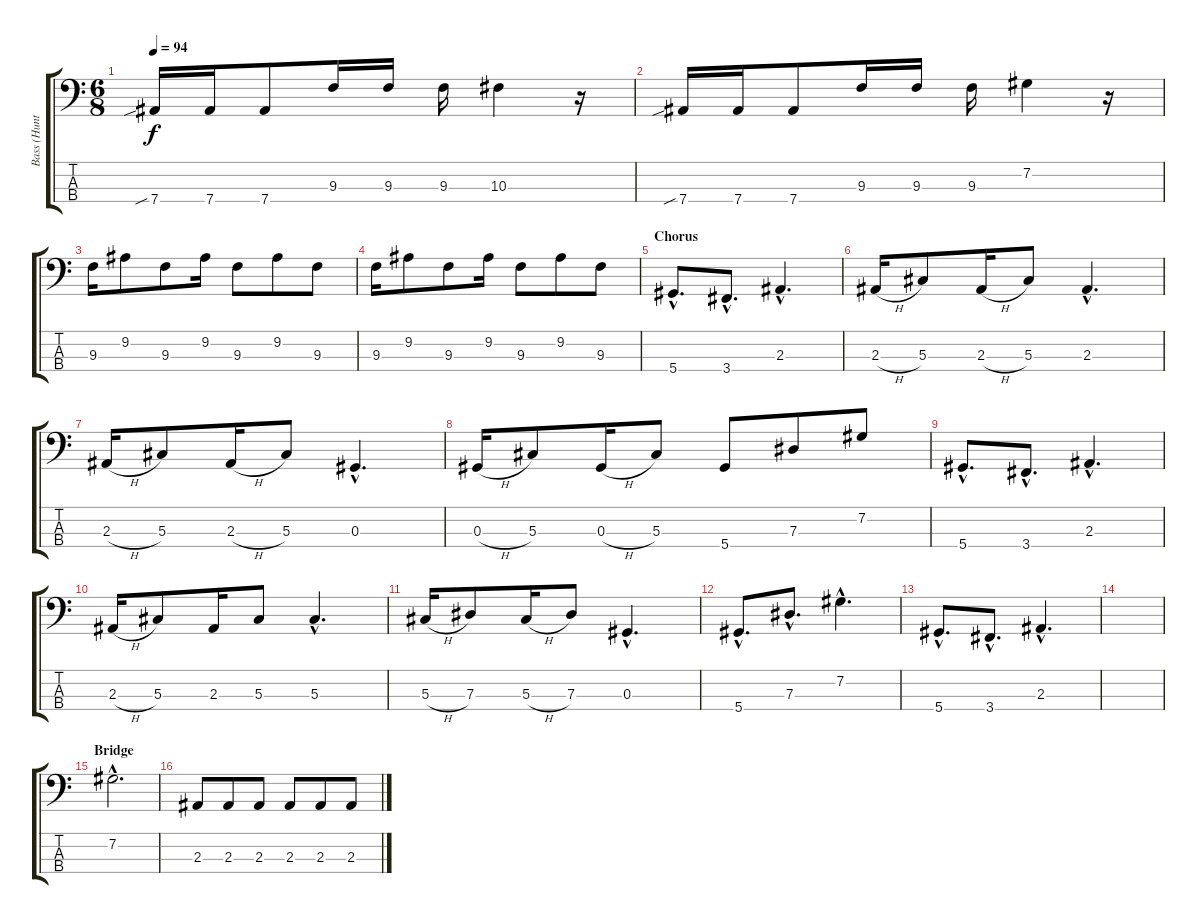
\track ("Bass (Hunter)" "Bass (Hunt") {instrument electricbasspick}
\staff {score tabs}
\tuning (Gb2 Db2 Ab1 Eb1) {hide}
\ts (6 8)
\tempo 94
\clef f4
\ks c
7.4{sib}.16{dy f} 7.4.16 7.4.8 9.3.16 9.3.16 9.3.16 10.3.4 r.16 |
7.4{sib}.16 7.4.16 7.4.8 9.3.16 9.3.16 9.3.16 7.2.4 r.16 |
9.3.16 9.2.8 9.3.8 9.2.16 9.3.8 9.2.8 9.3.8 |
9.3.16 9.2.8 9.3.8 9.2.16 9.3.8 9.2.8 9.3.8 |
\section ("" "Chorus")
5.4{hac}.8{d} 3.4{hac}.8{d} 2.3{hac}.4{d} |
2.3{h}.16 5.3.8 2.3{h}.16 5.3.8 2.3{hac}.4{d} |
2.3{h}.16 5.3.8 2.3{h}.16 5.3.8 0.3{hac}.4{d} |
0.3{h}.16 5.3.8 0.3{h}.16 5.3.8 5.4.8 7.3.8 7.2.8 |
5.4{hac}.8{d} 3.4{hac}.8{d} 2.3{hac}.4{d} |
2.3{h}.16 5.3.8 2.3.16 5.3.8 5.3{hac}.4{d} |
5.3{h}.16 7.3.8 5.3{h}.16 7.3.8 0.3{hac}.4{d} |
5.4{hac}.8{d} 7.3{hac}.8{d} 7.2{hac}.4{d} |
5.4{hac}.8{d} 3.4{hac}.8{d} 2.3{hac}.4{d} |
|
\section ("" "Bridge")
7.2{hac}.2{d} |
2.3.8 2.3.8 2.3.8 2.3.8 2.3.8 2.3.8
